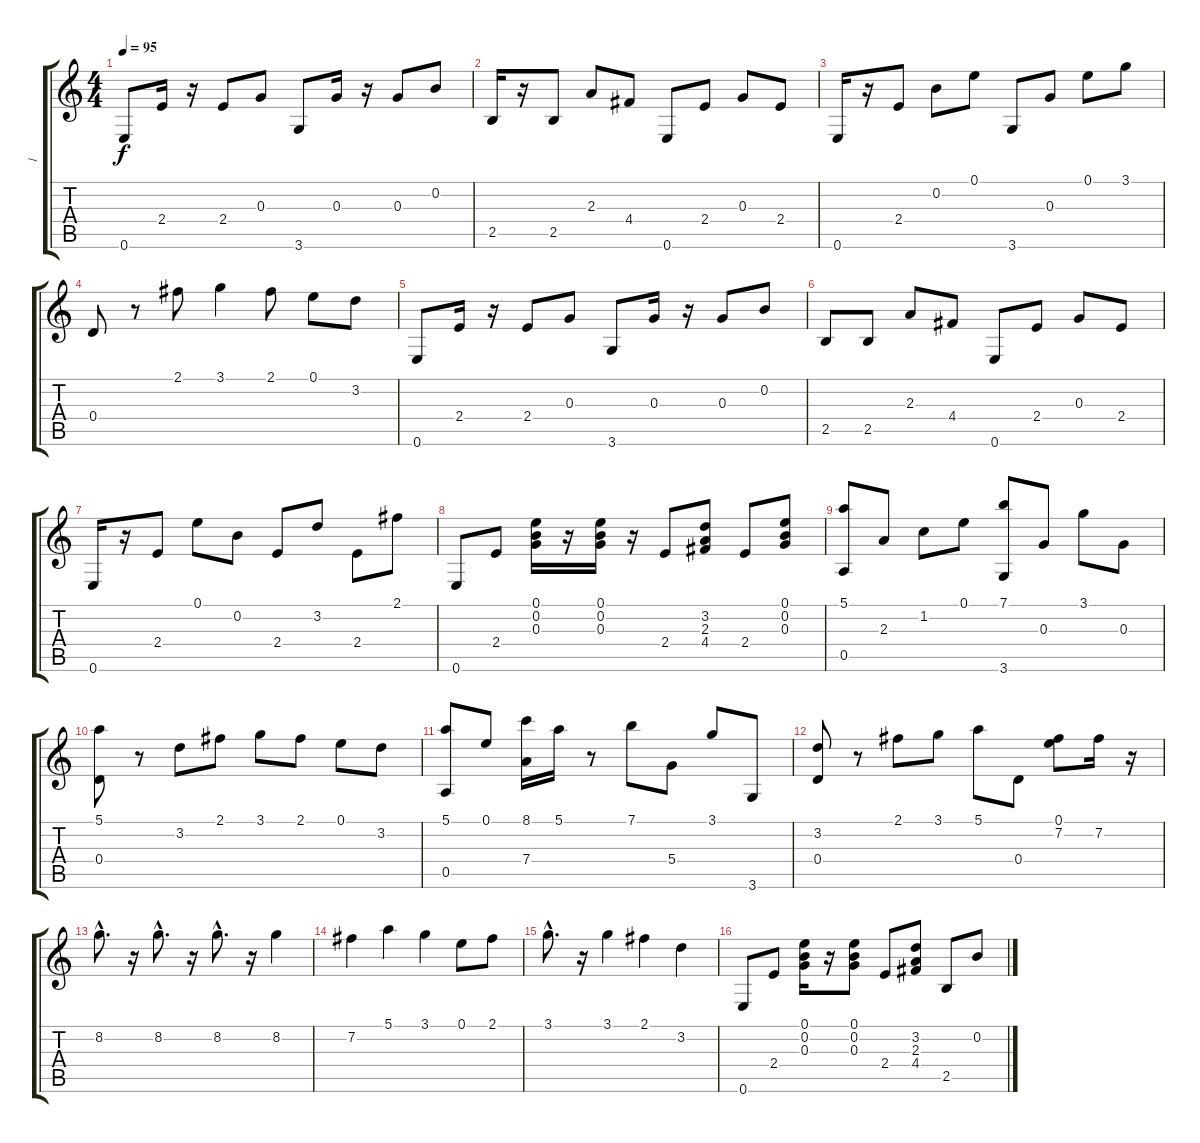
\track ("1" "1") {instrument acousticguitarsteel}
\staff {score tabs}
\tuning (E4 B3 G3 D3 A2 E2) {hide}
\ts (4 4)
\tempo 95
\clef g2
\ks c
0.6.8{dy f} 2.4.16 r.16 2.4.8 0.3.8 3.6.8 0.3.16 r.16 0.3.8 0.2.8 |
2.5.16 r.16 2.5.8 2.3.8 4.4.8 0.6.8 2.4.8 0.3.8 2.4.8 |
0.6.16 r.16 2.4.8 0.2.8 0.1.8 3.6.8 0.3.8 0.1.8 3.1.8 |
0.4.8 r.8 2.1.8 3.1.4 2.1.8 0.1.8 3.2.8 |
0.6.8 2.4.16 r.16 2.4.8 0.3.8 3.6.8 0.3.16 r.16 0.3.8 0.2.8 |
2.5.8 2.5.8 2.3.8 4.4.8 0.6.8 2.4.8 0.3.8 2.4.8 |
0.6.16 r.16 2.4.8 0.1.8 0.2.8 2.4.8 3.2.8 2.4.8 2.1.8 |
0.6.8 2.4.8 (0.1 0.2 0.3).16 r.16 (0.1 0.2 0.3).16 r.16 2.4.8 (3.2 2.3 4.4).8 2.4.8 (0.1 0.2 0.3).8 |
(5.1 0.5).8 2.3.8 1.2.8 0.1.8 (7.1 3.6).8 0.3.8 3.1.8 0.3.8 |
(5.1 0.4).8 r.8 3.2.8 2.1.8 3.1.8 2.1.8 0.1.8 3.2.8 |
(5.1 0.5).8 0.1.8 (8.1 7.4).16 5.1.16 r.8 7.1.8 5.4.8 3.1.8 3.6.8 |
(3.2 0.4).8 r.8 2.1.8 3.1.8 5.1.8 0.4.8 (0.1 7.2).8 7.2.16 r.16 |
8.2{hac}.8{d} r.16 8.2{hac}.8{d} r.16 8.2{hac}.8{d} r.16 8.2.4 |
7.2.4 5.1.4 3.1.4 0.1.8 2.1.8 |
3.1{hac}.8{d} r.16 3.1.4 2.1.4 3.2.4 |
0.6.8 2.4.8 (0.1 0.2 0.3).16 r.16 (0.1 0.2 0.3).8 2.4.8 (3.2 2.3 4.4).8 2.5.8 0.2.8
